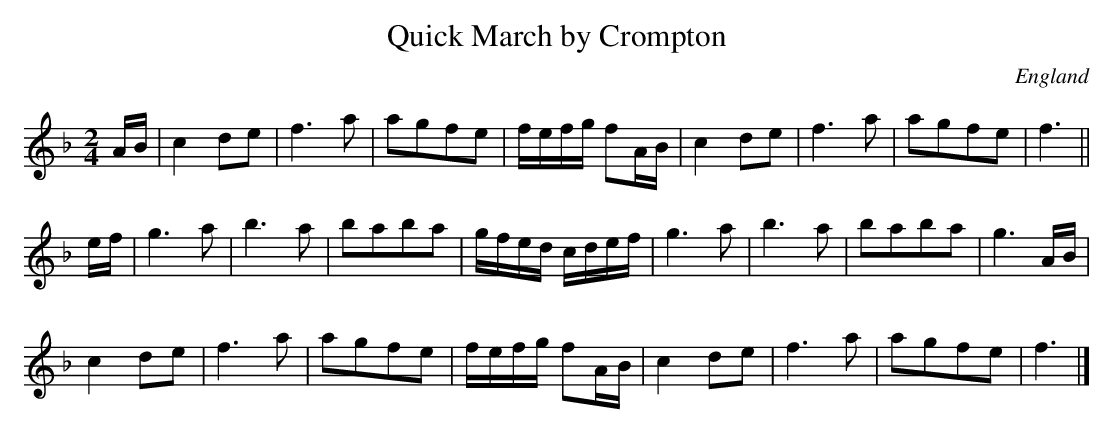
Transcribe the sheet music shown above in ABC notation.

X:1
T:Quick March by Crompton
L:1/8
M:2/4
O:England
K:F major
A/B/ |\
c2 de | f3 a | agfe | f/e/f/g/ fA/B/ | c2 de | f3 a | agfe | f3 ||
e/f/ | \
g3 a | b3 a | baba | g/f/e/d/ c/d/e/f/ | g3 a | b3 a | baba | g3 A/B/ |
c2 de | f3 a | agfe | f/e/f/g/ fA/B/ | c2 de | f3 a | agfe | f3 |]
